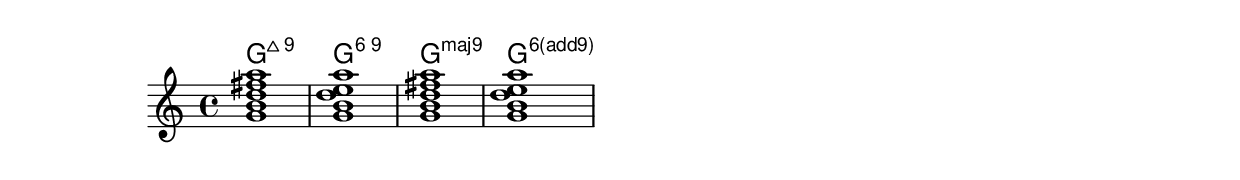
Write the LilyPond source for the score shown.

%% DO NOT EDIT this file manually; it is automatically
%% generated from LSR http://lsr.dsi.unimi.it
%% Make any changes in LSR itself, or in Documentation/snippets/new/ ,
%% and then run scripts/auxiliar/makelsr.py
%%
%% This file is in the public domain.
\version "2.14.0"

\header {
  lsrtags = "chords"

%% Translation of GIT committish: 615cbf212fdaf0b220b3330da417d0c3602494f2
  texidoces = "
Se puede usar la propiedad @code{chordNameExceptions} para
almacenar una lista de notaciones espaciales para acordes
específicos.

"
  doctitlees = "Excepciones para los nombres de acorde"


%% Translation of GIT committish: 0a868be38a775ecb1ef935b079000cebbc64de40
  texidocde = "
Die Eigenschaft @code{chordNameExceptions} kann benutzt werden, um eine
Liste an besonderen Notationen für bestimmte Akkorde zu speichern.

"
  doctitlede = "Akkordsymbolausnahmen"

  texidoc = "
The property @code{chordNameExceptions} can be used to store a list of
special notations for specific chords.

"
  doctitle = "Chord name exceptions"
} % begin verbatim

% modify maj9 and 6(add9)
% Exception music is chords with markups
chExceptionMusic = {
  <c e g b d'>1-\markup { \super "maj9" }
  <c e g a d'>1-\markup { \super "6(add9)" }
}

% Convert music to list and prepend to existing exceptions.
chExceptions = #( append
  ( sequential-music-to-chord-exceptions chExceptionMusic #t)
  ignatzekExceptions)

theMusic = \chordmode {
  g1:maj9 g1:6.9
  \set chordNameExceptions = #chExceptions
  g1:maj9 g1:6.9
}

\layout {
  ragged-right = ##t
}

<< \context ChordNames \theMusic
   \context Voice \theMusic
>>

